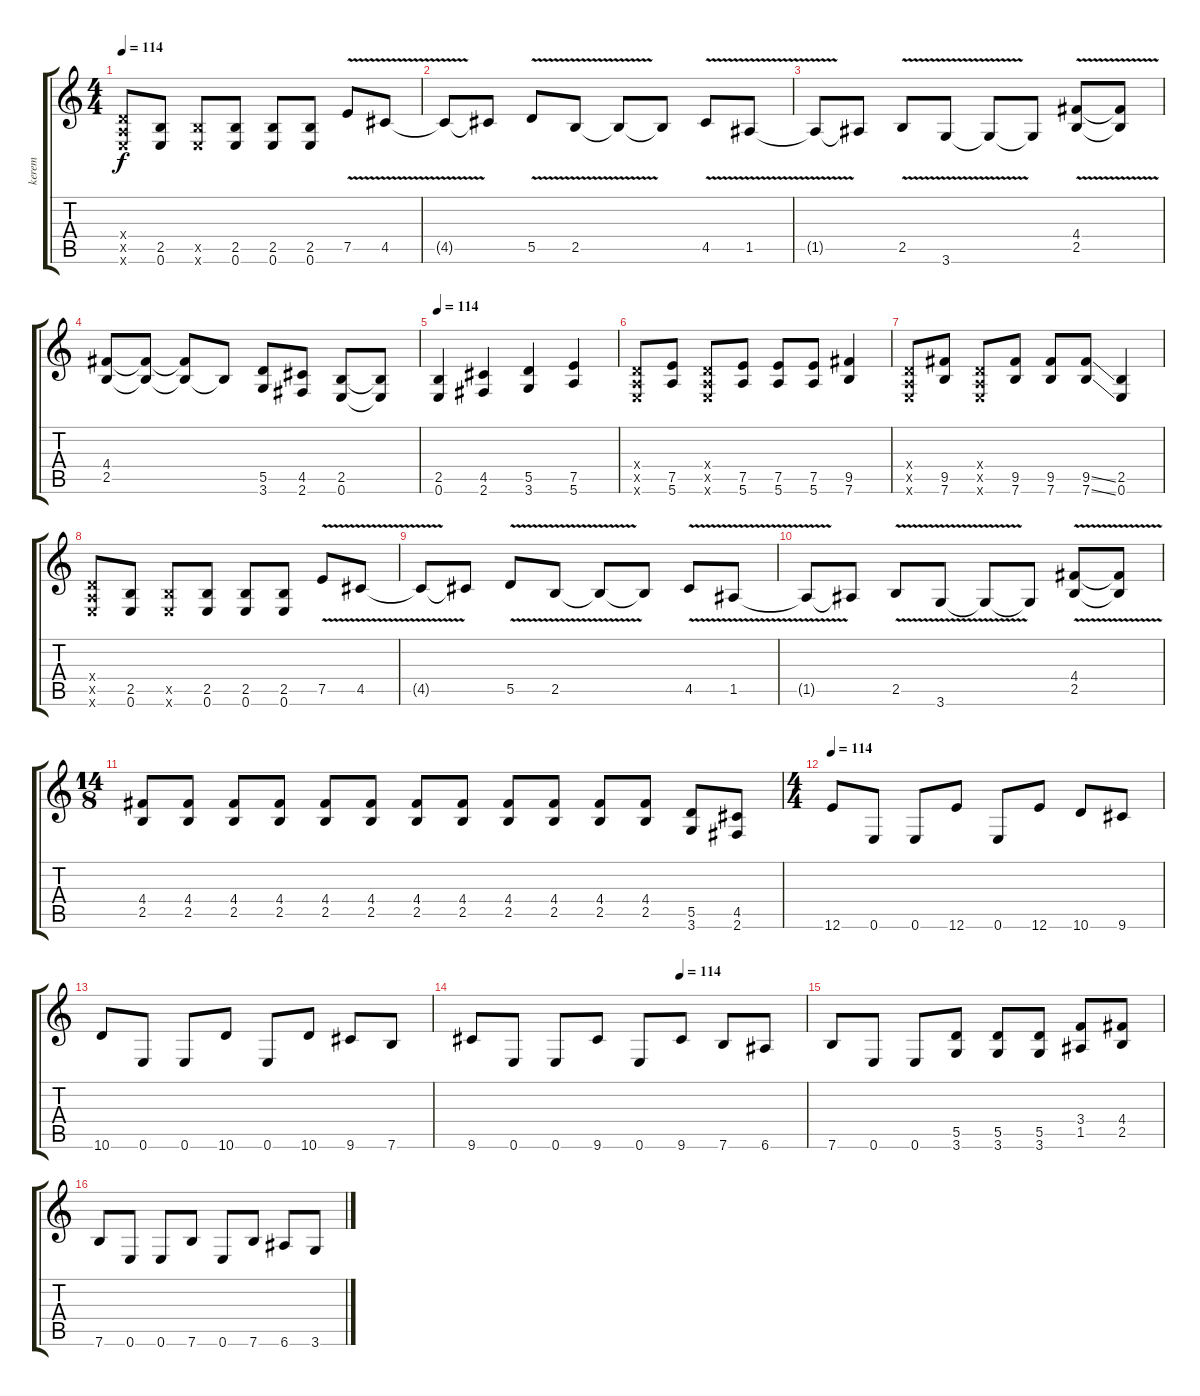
\track ("kerem" "kerem") {instrument distortionguitar}
\staff {score tabs}
\tuning (E4 B3 G3 D3 A2 E2) {hide}
\ts (4 4)
\tempo 114
\clef g2
\ks c
(0.4{x} 0.5{x} 0.6{x}).8{dy f} (2.5 0.6).8 (2.5{x} 0.6{x}).8 (2.5 0.6).8 (2.5 0.6).8 (2.5 0.6).8 7.5{v}.8{volume 8} 4.5{v}.8 |
4.5{t}.8 4.5{t}.8 5.5{v}.8 2.5{v}.8 2.5{t}.8 2.5{t}.8 4.5{v}.8 1.5{v}.8 |
1.5{t}.8 1.5{t}.8 2.5{v}.8 3.6{v}.8 3.6{t}.8 3.6{t}.8 (4.4 2.5{v}).8{volume 16} (4.4{t} 2.5{t}).8 |
(4.4 2.5).8 (4.4{t} 2.5{t}).8 (4.4{t} 2.5{t}).8 2.5{t}.8 (5.5 3.6).8 (4.5 2.6).8 (2.5 0.6).8 (2.5{t} 0.6{t}).8 |
\tempo 114
(2.5 0.6).4{volume 16 instrument distortionguitar} (4.5 2.6).4 (5.5 3.6).4 (7.5 5.6).4 |
(0.4{x} 0.5{x} 0.6{x}).8 (7.5 5.6).8 (0.4{x} 0.5{x} 0.6{x}).8 (7.5 5.6).8 (7.5 5.6).8 (7.5 5.6).8 (9.5 7.6).4 |
(0.4{x} 0.5{x} 0.6{x}).8 (9.5 7.6).8 (0.4{x} 0.5{x} 0.6{x}).8 (9.5 7.6).8 (9.5 7.6).8 (9.5{ss} 7.6{ss}).8 (2.5 0.6).4 |
(0.4{x} 0.5{x} 0.6{x}).8 (2.5 0.6).8 (2.5{x} 0.6{x}).8 (2.5 0.6).8 (2.5 0.6).8 (2.5 0.6).8 7.5{v}.8{volume 8} 4.5{v}.8 |
4.5{t}.8 4.5{t}.8 5.5{v}.8 2.5{v}.8 2.5{t}.8 2.5{t}.8 4.5{v}.8 1.5{v}.8 |
1.5{t}.8 1.5{t}.8 2.5{v}.8 3.6{v}.8 3.6{t}.8 3.6{t}.8 (4.4 2.5{v}).8{volume 16} (4.4{t} 2.5{t}).8 |
\ts (14 8)
(4.4 2.5).8 (4.4 2.5).8 (4.4 2.5).8 (4.4 2.5).8 (4.4 2.5).8 (4.4 2.5).8 (4.4 2.5).8 (4.4 2.5).8 (4.4 2.5).8 (4.4 2.5).8 (4.4 2.5).8 (4.4 2.5).8 (5.5 3.6).8 (4.5 2.6).8 |
\ts (4 4)
\tempo 114
12.6.8{volume 16 instrument distortionguitar} 0.6.8 0.6.8 12.6.8 0.6.8 12.6.8 10.6.8 9.6.8 |
10.6.8 0.6.8 0.6.8 10.6.8 0.6.8 10.6.8 9.6.8 7.6.8 |
\tempo (114 0.625)
9.6.8 0.6.8 0.6.8 9.6.8 0.6.8 9.6.8 7.6.8 6.6.8 |
7.6.8 0.6.8 0.6.8 (5.5 3.6).8 (5.5 3.6).8 (5.5 3.6).8 (3.4 1.5).8 (4.4 2.5).8 |
7.6.8 0.6.8 0.6.8 7.6.8 0.6.8 7.6.8 6.6.8 3.6.8
